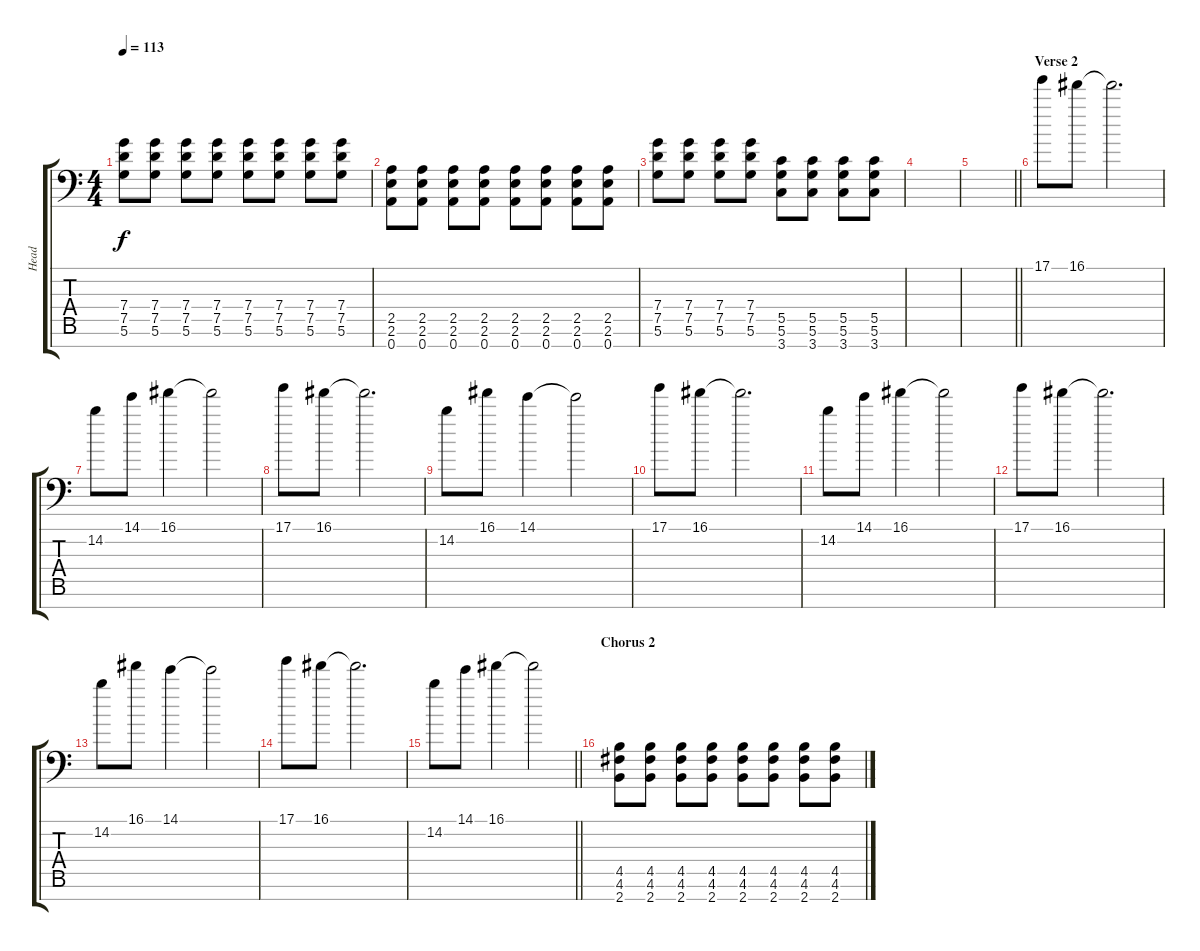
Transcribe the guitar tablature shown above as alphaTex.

\track ("Head" "Head") {instrument overdrivenguitar}
\staff {score tabs}
\tuning (D4 A3 F3 C3 G2 D2 A1) {hide}
\ts (4 4)
\tempo 113
\clef f4
\ks c
(7.4 7.5 5.6).8{dy f} (7.4 7.5 5.6).8 (7.4 7.5 5.6).8 (7.4 7.5 5.6).8 (7.4 7.5 5.6).8 (7.4 7.5 5.6).8 (7.4 7.5 5.6).8 (7.4 7.5 5.6).8 |
(2.5 2.6 0.7).8 (2.5 2.6 0.7).8 (2.5 2.6 0.7).8 (2.5 2.6 0.7).8 (2.5 2.6 0.7).8 (2.5 2.6 0.7).8 (2.5 2.6 0.7).8 (2.5 2.6 0.7).8 |
(7.4 7.5 5.6).8 (7.4 7.5 5.6).8 (7.4 7.5 5.6).8 (7.4 7.5 5.6).8 (5.5 5.6 3.7).8 (5.5 5.6 3.7).8 (5.5 5.6 3.7).8 (5.5 5.6 3.7).8 |
|
\barLineRight lightlight
|
\section ("" "Verse 2")
17.1.8 16.1.8 16.1{t}.2{d} |
14.2.8 14.1.8 16.1.4 16.1{t}.2 |
17.1.8 16.1.8 16.1{t}.2{d} |
14.2.8 16.1.8 14.1.4 14.1{t}.2 |
17.1.8 16.1.8 16.1{t}.2{d} |
14.2.8 14.1.8 16.1.4 16.1{t}.2 |
17.1.8 16.1.8 16.1{t}.2{d} |
14.2.8 16.1.8 14.1.4 14.1{t}.2 |
17.1.8 16.1.8 16.1{t}.2{d} |
\barLineRight lightlight
14.2.8 14.1.8 16.1.4 16.1{t}.2 |
\section ("" "Chorus 2")
(4.5 4.6 2.7).8 (4.5 4.6 2.7).8 (4.5 4.6 2.7).8 (4.5 4.6 2.7).8 (4.5 4.6 2.7).8 (4.5 4.6 2.7).8 (4.5 4.6 2.7).8 (4.5 4.6 2.7).8
